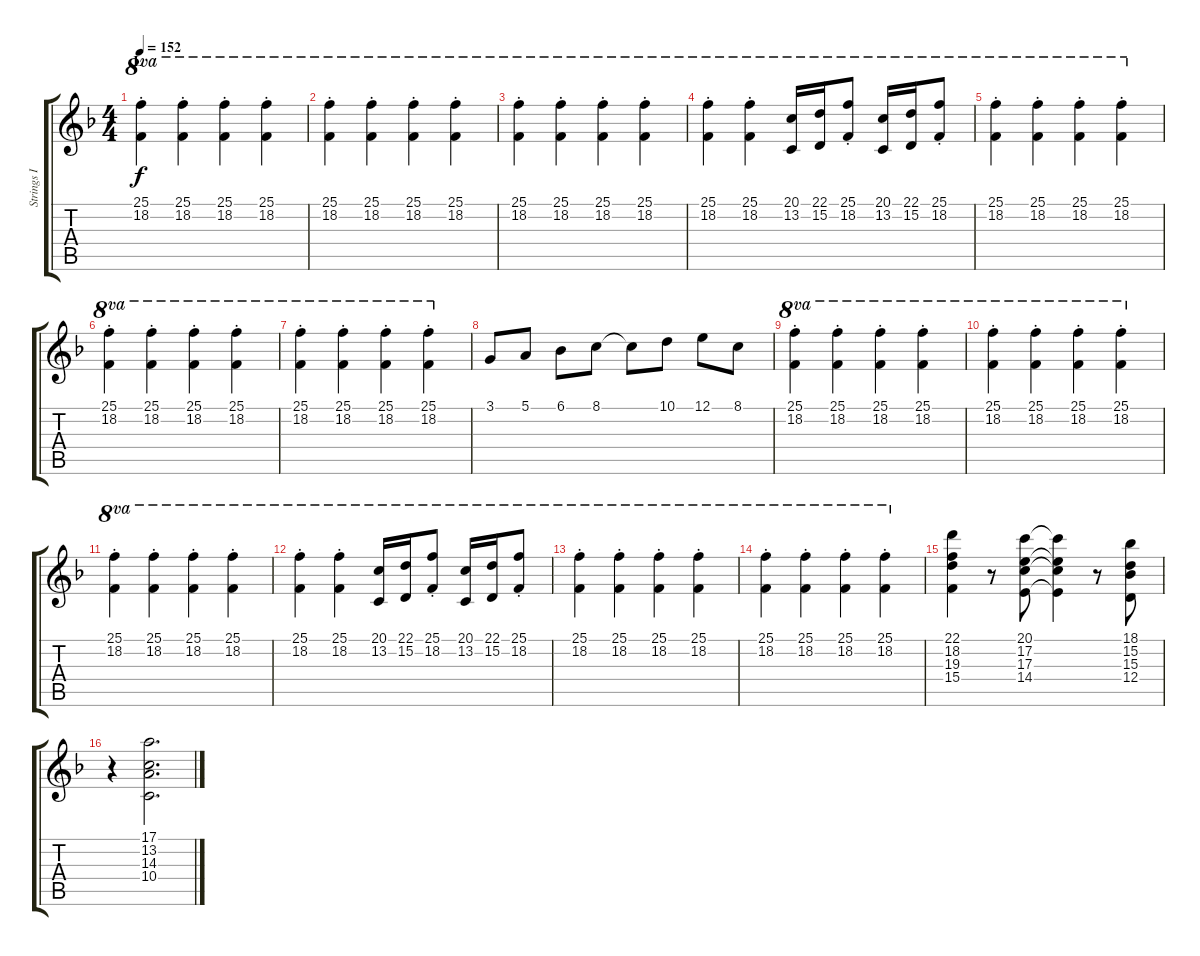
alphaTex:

\track ("Strings I" "Strings I") {instrument stringensemble1}
\staff {score tabs}
\tuning (E4 B3 G3 D3 A2 E2) {hide}
\ts (4 4)
\section ("" "L")
\tempo 152
\clef g2
\ks f
(25.1{st} 18.2{st}).4{ot 8va dy f} (25.1{st} 18.2{st}).4{ot 8va} (25.1{st} 18.2{st}).4{ot 8va} (25.1{st} 18.2{st}).4{ot 8va} |
(25.1{st} 18.2{st}).4{ot 8va} (25.1{st} 18.2{st}).4{ot 8va} (25.1{st} 18.2{st}).4{ot 8va} (25.1{st} 18.2{st}).4{ot 8va} |
(25.1{st} 18.2{st}).4{ot 8va} (25.1{st} 18.2{st}).4{ot 8va} (25.1{st} 18.2{st}).4{ot 8va} (25.1{st} 18.2{st}).4{ot 8va} |
(25.1{st} 18.2{st}).4{ot 8va} (25.1{st} 18.2{st}).4{ot 8va} (20.1 13.2).16{ot 8va} (22.1 15.2).16{ot 8va} (25.1{st} 18.2{st}).8{ot 8va} (20.1 13.2).16{ot 8va} (22.1 15.2).16{ot 8va} (25.1{st} 18.2{st}).8{ot 8va} |
(25.1{st} 18.2{st}).4{ot 8va} (25.1{st} 18.2{st}).4{ot 8va} (25.1{st} 18.2{st}).4{ot 8va} (25.1{st} 18.2{st}).4{ot 8va} |
(25.1{st} 18.2{st}).4{ot 8va} (25.1{st} 18.2{st}).4{ot 8va} (25.1{st} 18.2{st}).4{ot 8va} (25.1{st} 18.2{st}).4{ot 8va} |
(25.1{st} 18.2{st}).4{ot 8va} (25.1{st} 18.2{st}).4{ot 8va} (25.1{st} 18.2{st}).4{ot 8va} (25.1{st} 18.2{st}).4{ot 8va} |
3.1.8 5.1.8 6.1.8 8.1.8 8.1{t}.8 10.1.8 12.1.8 8.1.8 |
(25.1{st} 18.2{st}).4{ot 8va} (25.1{st} 18.2{st}).4{ot 8va} (25.1{st} 18.2{st}).4{ot 8va} (25.1{st} 18.2{st}).4{ot 8va} |
(25.1{st} 18.2{st}).4{ot 8va} (25.1{st} 18.2{st}).4{ot 8va} (25.1{st} 18.2{st}).4{ot 8va} (25.1{st} 18.2{st}).4{ot 8va} |
(25.1{st} 18.2{st}).4{ot 8va} (25.1{st} 18.2{st}).4{ot 8va} (25.1{st} 18.2{st}).4{ot 8va} (25.1{st} 18.2{st}).4{ot 8va} |
(25.1{st} 18.2{st}).4{ot 8va} (25.1{st} 18.2{st}).4{ot 8va} (20.1 13.2).16{ot 8va} (22.1 15.2).16{ot 8va} (25.1{st} 18.2{st}).8{ot 8va} (20.1 13.2).16{ot 8va} (22.1 15.2).16{ot 8va} (25.1{st} 18.2{st}).8{ot 8va} |
(25.1{st} 18.2{st}).4{ot 8va} (25.1{st} 18.2{st}).4{ot 8va} (25.1{st} 18.2{st}).4{ot 8va} (25.1{st} 18.2{st}).4{ot 8va} |
(25.1{st} 18.2{st}).4{ot 8va} (25.1{st} 18.2{st}).4{ot 8va} (25.1{st} 18.2{st}).4{ot 8va} (25.1{st} 18.2{st}).4{ot 8va} |
(22.1 18.2 19.3 15.4).4 r.8 (20.1 17.2 17.3 14.4).8 (20.1{t} 17.2{t} 17.3{t} 14.4{t}).4 r.8 (18.1 15.2 15.3 12.4).8 |
r.4 (17.1 13.2 14.3 10.4).2{d}
